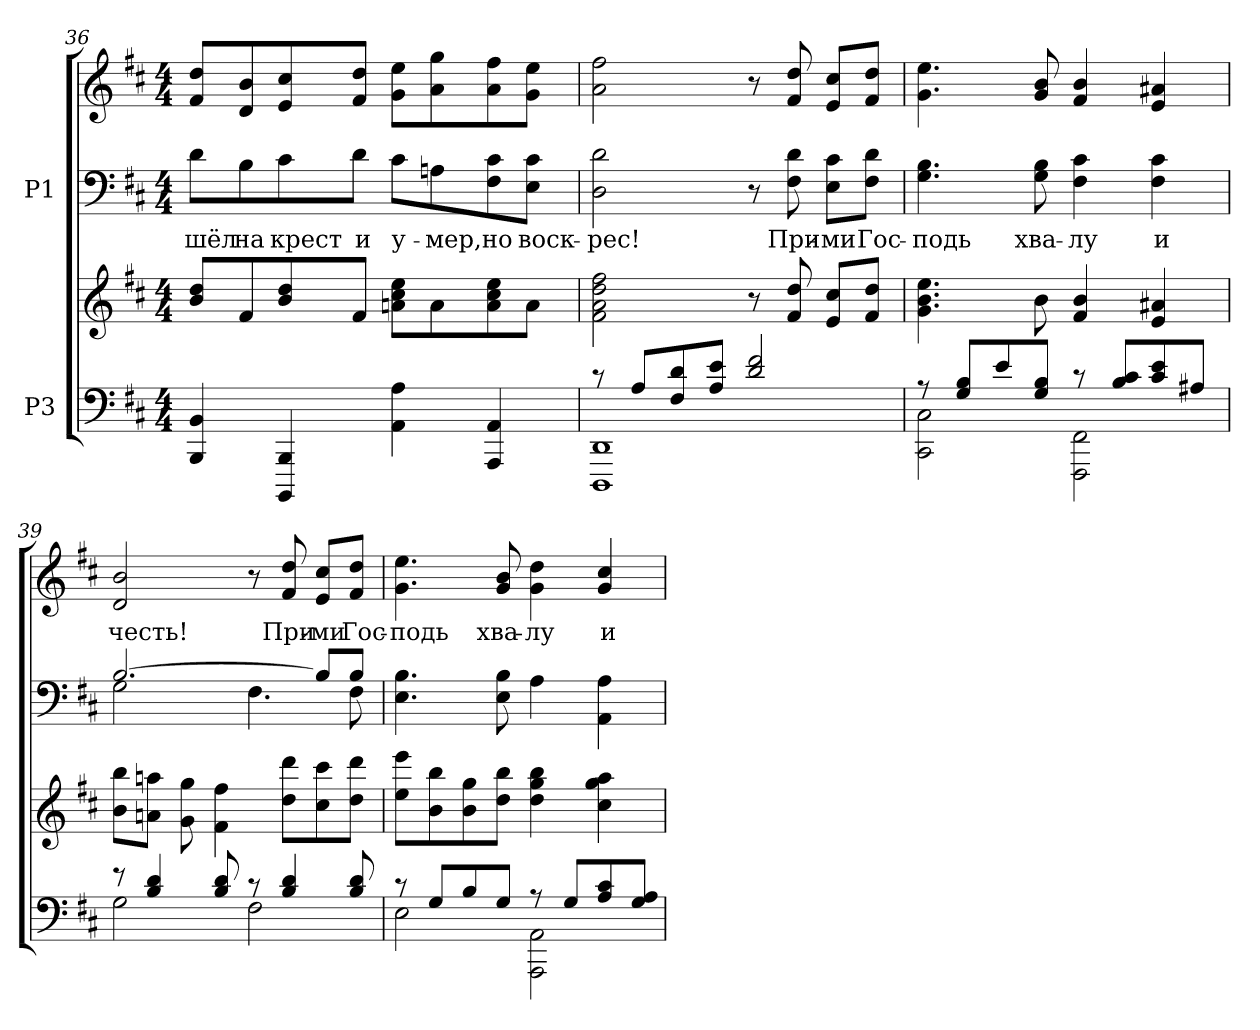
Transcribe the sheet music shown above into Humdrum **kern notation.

**kern	**kern	**kern	**text	**kern	**text
*part2	*part2	*part1	*part1	*part1	*part1
*staff4	*staff3	*staff2	*staff2	*staff1	*staff1
*I"P3	*	*I"P1	*	*	*
*clefF4	*clefG2	*clefF4	*	*clefG2	*
*k[f#c#]	*k[f#c#]	*k[f#c#]	*	*k[f#c#]	*
*D:	*D:	*D:	*	*D:	*
*M4/4	*M4/4	*M4/4	*	*M4/4	*
=36	=36	=36	=36	=36	=36
!	!	!	!LO:LY:a:color=#000000	!	!
4BBBi/ 4BBi	8bi/ 8ddiL	8di\L	-шёл	8f#i/ 8ddiL	.
!	!	!	!LO:LY:a:color=#000000	!	!
.	8f#i/	8Bi\	на	8di/ 8bi	.
!	!	!	!LO:LY:a:color=#000000	!	!
4BBBBi/ 4BBBi	8bi/ 8ddi	8c#i\	крест	8ei/ 8cc#i	.
!	!	!	!LO:LY:a:color=#000000	!	!
.	8f#i/J	8di\J	и	8f#i/ 8ddiJ	.
!	!	!	!LO:LY:a:color=#000000	!	!
4AAi\ 4Ai	8ani\ 8cc#i 8eeiL	8c#i\L	у-	8gi\ 8eeiL	.
!	!	!	!LO:LY:a:color=#000000	!	!
.	8ai\	8Ani\	-мер,	8ai\ 8ggi	.
!	!	!	!LO:LY:a:color=#000000	!	!
4AAAi/ 4AAi	8ai\ 8cc#i 8eei	8F#i\ 8c#i	но	8ai\ 8ff#i	.
!	!	!	!LO:LY:a:color=#000000	!	!
.	8ai\J	8Ei\ 8c#iJ	воск-	8gi\ 8eeiJ	.
=37	=37	=37	=37	=37	=37
*^	*	*	*	*	*
!	!	!	!	!LO:LY:a:color=#000000	!	!
8r	1DDDi 1DDi	2f#i\ 2ai 2ddi 2ff#i	2Di\ 2di	-рес!	2ai\ 2ff#i	.
8Ai/L	.	.	.	.	.	.
8F#i/ 8di	.	.	.	.	.	.
8Ai/ 8eiJ	.	.	.	.	.	.
2di/ 2f#i	.	8r	8r	.	8r	.
!	!	!	!	!LO:LY:a:color=#000000	!	!
.	.	8f#i/ 8ddi	8F#i\ 8di	При-	8f#i/ 8ddi	.
!	!	!	!	!LO:LY:a:color=#000000	!	!
.	.	8ei/ 8cc#iL	8Ei\ 8c#iL	-ми	8ei/ 8cc#iL	.
!	!	!	!	!LO:LY:a:color=#000000	!	!
.	.	8f#i/ 8ddiJ	8F#i\ 8diJ	Гос-	8f#i/ 8ddiJ	.
!!LO:LB:g=z
=38	=38	=38	=38	=38	=38	=38
!	!	!	!	!LO:LY:a:color=#000000	!	!
8r	2CC#i\ 2C#i	4.gi\ 4.bi 4.eei	4.Gi\ 4.Bi	-подь	4.gi\ 4.eei	.
8Gi/ 8BiL	.	.	.	.	.	.
8ei/	.	.	.	.	.	.
!	!	!	!	!LO:LY:a:color=#000000	!	!
8Gi/ 8BiJ	.	8bi\	8Gi\ 8Bi	хва-	8gi/ 8bi	.
!	!	!	!	!LO:LY:a:color=#000000	!	!
8r	2FFF#i\ 2FF#i	4f#i/ 4bi	4F#i\ 4c#i	-лу	4f#i/ 4bi	.
8Bi/ 8c#iL	.	.	.	.	.	.
!	!	!	!	!LO:LY:a:color=#000000	!	!
8c#i/ 8ei	.	4ei/ 4a#Xi	4F#i\ 4c#i	и	4ei/ 4a#Xi	.
8A#Xi/J	.	.	.	.	.	.
=39	=39	=39	=39	=39	=39	=39
*	*	*	*^	*	*	*
!	!	!	!	!	!	!	!LO:LY:b:color=#000000
8r	2Gi\	8bi\ 8bbiL	[>2.Bi/	2Gi\	.	2di/ 2bi	честь!
4Bi/ 4di	.	8ani\ 8aaniJ	.	.	.	.	.
.	.	8gi\ 8ggi	.	.	.	.	.
8Bi/ 8di	.	4f#i\ 4ff#i	.	.	.	.	.
8r	2F#i\	.	.	4.F#i\	.	8r	.
!	!	!	!	!	!	!	!LO:LY:b:color=#000000
4Bi/ 4di	.	8ddi\ 8dddiL	.	.	.	8f#i/ 8ddi	При-
!	!	!	!	!	!	!	!LO:LY:b:color=#000000
.	.	8cc#i\ 8ccc#i	8Bi/L]	.	.	8ei/ 8cc#iL	-ми
!	!	!	!	!	!	!	!LO:LY:b:color=#000000
8Bi/ 8di	.	8ddi\ 8dddiJ	8Bi/J	8F#i\	.	8f#i/ 8ddiJ	Гос-
*	*	*	*v	*v	*	*	*
=40	=40	=40	=40	=40	=40	=40
*	*	*	*^	*	*	*
!	!	!	!	!	!	!	!LO:LY:b:color=#000000
*	*	*	*v	*v	*	*	*
8r	2Ei\	8eei\ 8eeeiL	4.Ei\ 4.Bi	.	4.gi\ 4.eei	-подь
8Gi/L	.	8bi\ 8bbi	.	.	.	.
8Bi/	.	8bi\ 8ggi	.	.	.	.
!	!	!	!	!	!	!LO:LY:b:color=#000000
8Gi/J	.	8ddi\ 8bbiJ	8Ei\ 8Bi	.	8gi/ 8bi	хва-
!	!	!	!	!	!	!LO:LY:b:color=#000000
8r	2AAAi\ 2AAi	4ddi\ 4ggi 4bbi	4Ai\	.	4gi\ 4ddi	-лу
8Gi/L	.	.	.	.	.	.
!	!	!	!	!	!	!LO:LY:b:color=#000000
8Ai/ 8c#i	.	4cc#i\ 4ggi 4aai	4AAi\ 4Ai	.	4gi/ 4cc#i	и
8Gi/ 8AiJ	.	.	.	.	.	.
*v	*v	*	*	*	*	*
=	=	=	=	=	=
*-	*-	*-	*-	*-	*-
